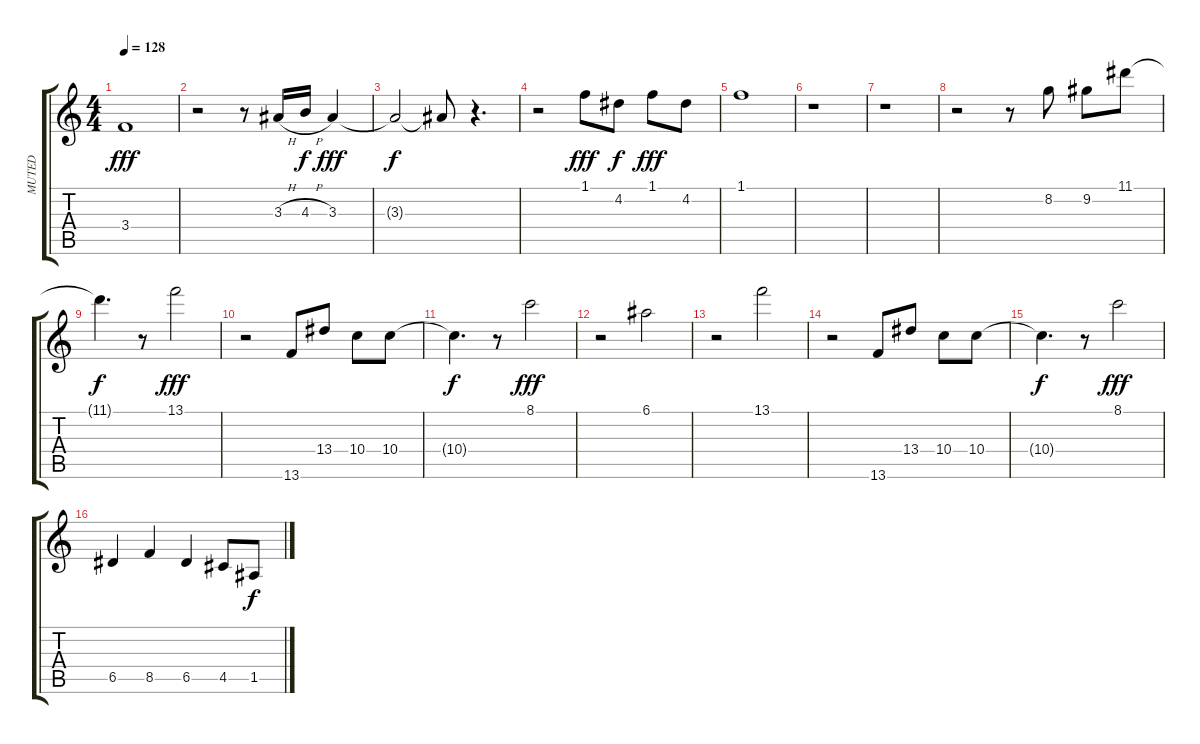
\track ("MUTED" "MUTED") {instrument electricguitarmuted}
\staff {score tabs}
\tuning (E4 B3 G3 D3 A2 E2) {hide}
\ts (4 4)
\tempo 128
\clef g2
\ks c
3.4.1{dy fff} |
r.2 r.8 3.3{h}.16 4.3{h}.16{dy f} 3.3.4{dy fff} |
3.3{t}.2{dy f} 3.3{t}.8 r.4{d} |
r.2 1.1.8{dy fff} 4.2.8{dy f} 1.1.8{dy fff} 4.2.8 |
1.1.1 |
r.1 |
r.1 |
r.2 r.8 8.2.8 9.2.8 11.1.8 |
11.1{t}.4{d dy f} r.8 13.1.2{dy fff} |
r.2 13.6.8 13.4.8 10.4.8 10.4.8 |
10.4{t}.4{d dy f} r.8 8.1.2{dy fff} |
r.2 6.1.2 |
r.2 13.1.2 |
r.2 13.6.8 13.4.8 10.4.8 10.4.8 |
10.4{t}.4{d dy f} r.8 8.1.2{dy fff} |
6.5.4 8.5.4 6.5.4 4.5.8 1.5.8{dy f}
